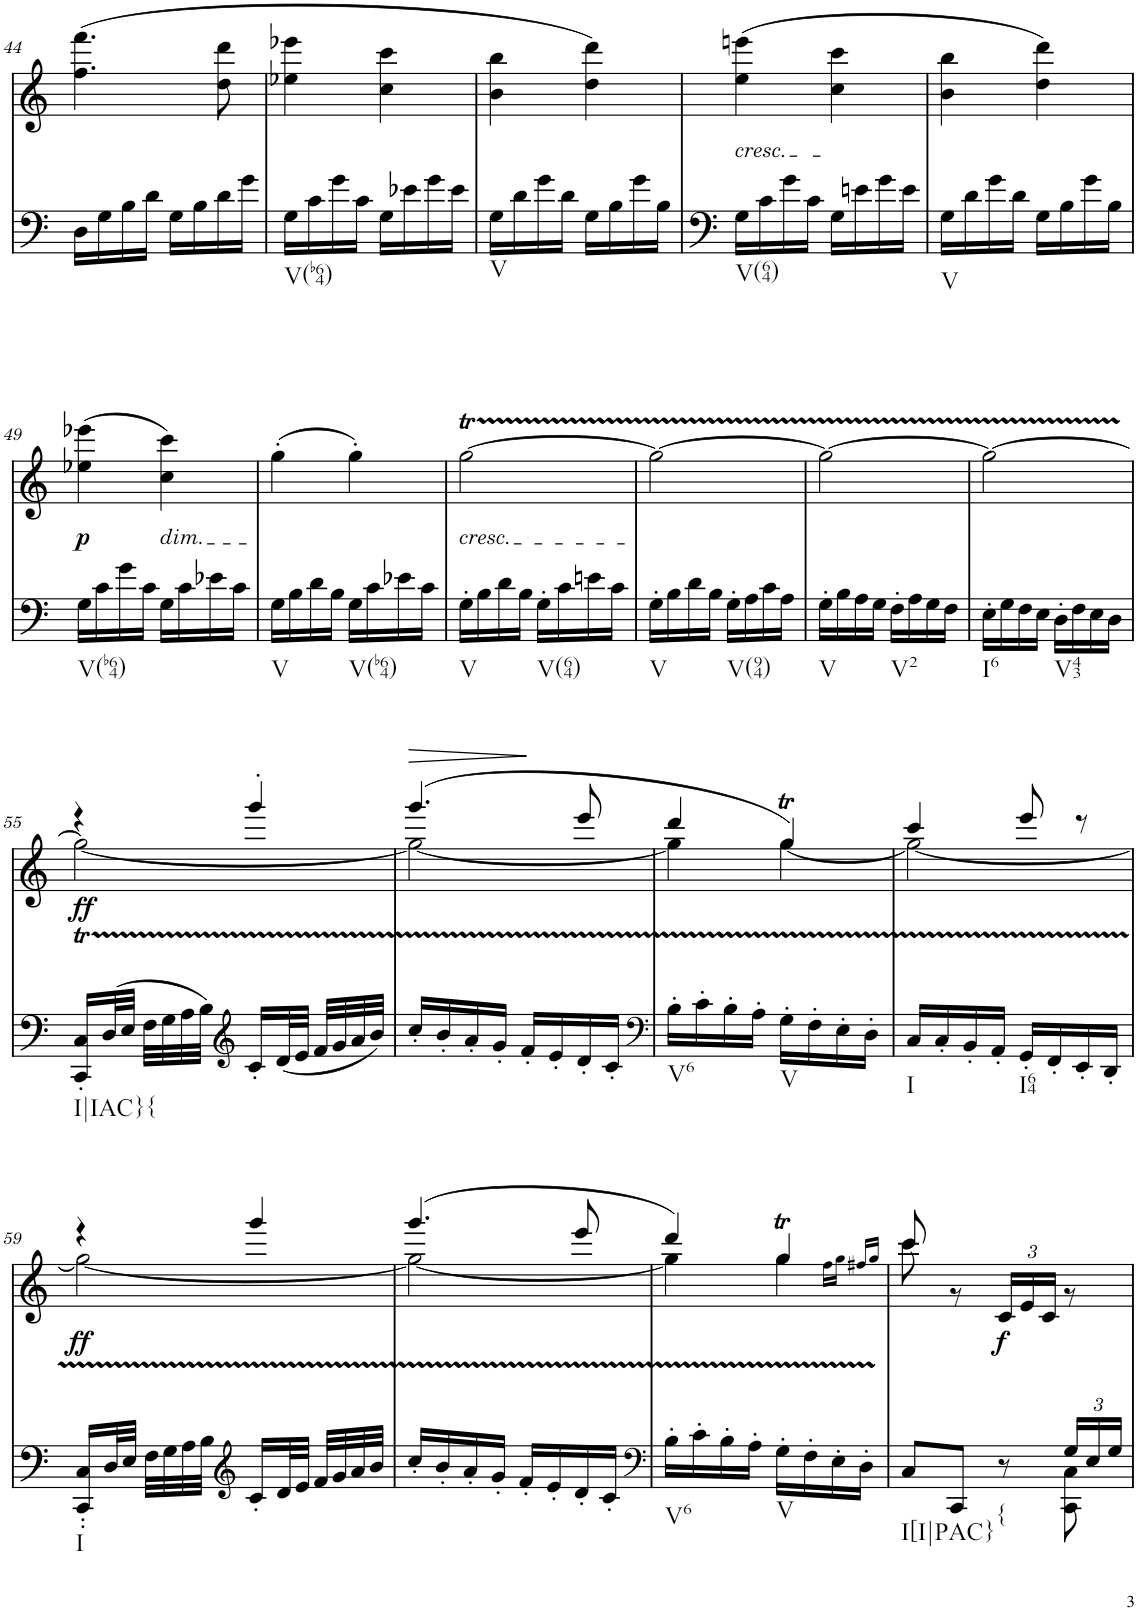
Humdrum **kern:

**kern	**dynam	**kern	**text	**dynam
*part2	*part2	*part1	*part1	*part1
*staff2	*staff2	*staff1	*staff1	*staff1
*I"piano	*	*I"piano	*	*
*I'Pno	*	*I'Pno	*	*
!!LO:PB:g=z
*clefF4	*	*clefG2	*	*
*k[]	*	*k[]	*	*
*M2/4	*	*M2/4	*	*
=44	=44	=44	=44	=44
16D\LL	.	(4.ff\ 4.fff\	.	.
16G\	.	.	.	.
16B\	.	.	.	.
16d\JJ	.	.	.	.
16G\LL	.	.	.	.
16B\	.	.	.	.
16d\	.	8dd\ 8ddd\	.	.
16g\JJ	.	.	.	.
=45	=45	=45	=45	=45
!LO:TX:b:t=V(b64)	!	!	!	!
16G\LL	.	4ee-X\ 4eee-X\	.	.
16c\	.	.	.	.
16g\	.	.	.	.
16c\JJ	.	.	.	.
16G\LL	.	4cc\ 4ccc\	.	.
16e-X\	.	.	.	.
16g\	.	.	.	.
16e-\JJ	.	.	.	.
=46	=46	=46	=46	=46
!LO:TX:b:t=V	!	!	!	!
16G\LL	.	4b\ 4bb\	.	.
16d\	.	.	.	.
16g\	.	.	.	.
16d\JJ	.	.	.	.
16G\LL	.	4dd\ 4ddd\)	.	.
16B\	.	.	.	.
16g\	.	.	.	.
16B\JJ	.	.	.	.
=47	=47	=47	=47	=47
!	!	!LO:TX:b:i:t=cresc.	!	!
!LO:TX:b:t=V(64)	!	!	!	!
!	!	!	!LO:LY:b	!
16G\LL	.	(4ee\ 4eeen\	<	.
16c\	.	.	.	.
16g\	.	.	.	.
16c\JJ	.	.	.	.
16G\LL	.	4cc\ 4ccc\	.	.
16en\	.	.	.	.
16g\	.	.	.	.
16e\JJ	.	.	.	.
=48	=48	=48	=48	=48
!LO:TX:b:t=V	!	!	!	!
16G\LL	.	4b\ 4bb\	.	.
16d\	.	.	.	.
16g\	.	.	.	.
16d\JJ	.	.	.	.
16G\LL	.	4dd\ 4ddd\)	.	.
16B\	.	.	.	.
16g\	.	.	.	.
16B\JJ	.	.	.	.
!!LO:LB:g=z
=49	=49	=49	=49	=49
!LO:TX:b:t=V(b64)	!	!	!	!
!	!	!	!LO:LY:b	!LO:DY:b
16G\LL	.	(4ee-X\ 4eee-X\	p	p
16c\	.	.	.	.
16g\	.	.	.	.
16c\JJ	.	.	.	.
!	!	!LO:TX:b:i:t=dim.	!	!
!	!	!	!LO:LY:b	!
16G\LL	.	4cc\ 4ccc\)	>	.
16c\	.	.	.	.
16e-X\	.	.	.	.
16c\JJ	.	.	.	.
=50	=50	=50	=50	=50
!LO:TX:b:t=V	!	!	!	!
16G\LL	.	(4gg'\	.	.
16B\	.	.	.	.
16d\	.	.	.	.
16B\JJ	.	.	.	.
!LO:TX:b:t=V(b64)	!	!	!	!
16G\LL	.	4gg'\)	.	.
16c\	.	.	.	.
16e-X\	.	.	.	.
16c\JJ	.	.	.	.
=51	=51	=51	=51	=51
!	!	!LO:TX:b:i:t=cresc.	!	!
!LO:TX:b:t=V	!	!	!	!
!	!	!	!LO:LY:b	!
16G'\LL	.	[2ggT\	<	.
16B\	.	.	.	.
16d\	.	.	.	.
16B\JJ	.	.	.	.
!LO:TX:b:t=V(64)	!	!	!	!
16G'\LL	.	.	.	.
16c\	.	.	.	.
16en\	.	.	.	.
16c\JJ	.	.	.	.
=52	=52	=52	=52	=52
!LO:TX:b:t=V	!	!	!	!
16G'\LL	.	2gg\_	.	.
16B\	.	.	.	.
16d\	.	.	.	.
16B\JJ	.	.	.	.
!LO:TX:b:t=V(94)	!	!	!	!
16G'\LL	.	.	.	.
16A\	.	.	.	.
16c\	.	.	.	.
16A\JJ	.	.	.	.
=53	=53	=53	=53	=53
!LO:TX:b:t=V	!	!	!	!
16G'\LL	.	2gg\_	.	.
16B\	.	.	.	.
16A\	.	.	.	.
16G\JJ	.	.	.	.
!LO:TX:b:t=V2	!	!	!	!
16F'\LL	.	.	.	.
16A\	.	.	.	.
16G\	.	.	.	.
16F\JJ	.	.	.	.
=54	=54	=54	=54	=54
!LO:TX:b:t=I6	!	!	!	!
!	!	!	!LO:LY:b	!
16E'\LL	.	2ggTTT\_	ff	.
16G\	.	.	.	.
16F\	.	.	.	.
16E\JJ	.	.	.	.
!LO:TX:b:t=V43	!	!	!	!
16D'\LL	.	.	.	.
16F\	.	.	.	.
16E\	.	.	.	.
16D\JJ	.	.	.	.
!!LO:LB:g=z
=55	=55	=55	=55	=55
*	*	*^	*	*
!LO:TX:b:t=I|IAC}{	!	!	!	!	!
!	!LO:DY:a	!	!	!	!
16CC/T' 16C/T'LL	ff	4r	2gg\_	.	.
(32D/L	.	.	.	.	.
32E/JJJ	.	.	.	.	.
32F\LLL	.	.	.	.	.
32G\	.	.	.	.	.
32A\	.	.	.	.	.
32B\JJJ)	.	.	.	.	.
*clefG2	*	*	*	*	*
16c'/LL	.	4ggg'/	.	.	.
(32d/L	.	.	.	.	.
32e/JJJ	.	.	.	.	.
32f/LLL	.	.	.	.	.
32g/	.	.	.	.	.
32a/	.	.	.	.	.
32b/JJJ)	.	.	.	.	.
=56	=56	=56	=56	=56	=56
!	!	!	!	!	!LO:HP:b
16cc'/LL	.	(4.ggg/	2gg\_	.	>
16b'/	.	.	.	.	.
16a'/	.	.	.	.	.
16g'/JJ	.	.	.	.	.
16f'/LL	.	.	.	.	.
16e'/	.	.	.	.	.
16d'/	.	8eee/	.	.	]
16c'/JJ	.	.	.	.	.
=57	=57	=57	=57	=57	=57
*clefF4	*	*	*	*	*
!LO:TX:b:t=V6	!	!	!	!	!
16B'\LL	.	4ddd/	4gg\]	.	.
16c'\	.	.	.	.	.
16B'\	.	.	.	.	.
16A'\JJ	.	.	.	.	.
!LO:TX:b:t=V	!	!	!	!	!
16G'\LL	.	4ggT/)	[4gg\	.	.
16F'\	.	.	.	.	.
16E'\	.	.	.	.	.
16D'\JJ	.	.	.	.	.
=58	=58	=58	=58	=58	=58
!LO:TX:b:t=I	!	!	!	!	!
16C/LL	.	4ccc/	2gg\_	.	.
16C'/	.	.	.	.	.
16BB'/	.	.	.	.	.
16AA'/JJ	.	.	.	.	.
!LO:TX:b:t=I64	!	!	!	!	!
16GG'/LL	.	8eee/	.	.	.
16FF'/	.	.	.	.	.
16EE'/	.	8r	.	.	.
16DD'/JJ	.	.	.	.	.
!!LO:LB:g=z	!!
=59	=59	=59	=59	=59	=59
!LO:TX:b:t=I	!	!	!	!	!
!	!	!	!	!	!LO:DY:b
16CC/' 16C/'LL	.	4r	2gg\_	.	ff
32D/L	.	.	.	.	.
32E/JJJ	.	.	.	.	.
32F\LLL	.	.	.	.	.
32G\	.	.	.	.	.
32A\	.	.	.	.	.
32B\JJJ	.	.	.	.	.
*clefG2	*	*	*	*	*
16c'/LL	.	4ggg/	.	.	.
32d/L	.	.	.	.	.
32e/JJJ	.	.	.	.	.
32f/LLL	.	.	.	.	.
32g/	.	.	.	.	.
32a/	.	.	.	.	.
32b/JJJ	.	.	.	.	.
=60	=60	=60	=60	=60	=60
!	!	!	!	!LO:LY:b	!
16cc'/LL	.	(4.ggg/	2gg\_	>	.
16b'/	.	.	.	.	.
16a'/	.	.	.	.	.
16g'/JJ	.	.	.	.	.
16f'/LL	.	.	.	.	.
16e'/	.	.	.	.	.
16d'/	.	8eee/	.	.	.
16c'/JJ	.	.	.	.	.
=61	=61	=61	=61	=61	=61
*clefF4	*	*	*	*	*
!LO:TX:b:t=V6	!	!	!	!	!
16B'\LL	.	4ddd/)	4gg\]	.	.
16c'\	.	.	.	.	.
16B'\	.	.	.	.	.
16A'\JJ	.	.	.	.	.
!LO:TX:b:t=V	!	!	!	!	!
16G'\LL	.	4ggT/	4gg\	.	.
16F'\	.	.	.	.	.
16E'\	.	.	.	.	.
16DTTT'\JJ	.	.	.	.	.
.	.	16qff#X/LL	16qff#\LL	.	.
.	.	16qgg/JJ	16qgg\JJ	.	.
=62	=62	=62	=62	=62	=62
*^	*	*	*	*	*
!LO:TX:b:t=I[I|PAC}	!	!	!	!	!	!
8C/L	4.ryy	.	8ccc\	8ccc/	.	.
8CC/J	.	.	4.ryy	8r	.	.
*	*	*	*	*Xbrackettup	*	*
!LO:TX:b:t={	!	!	!	!	!	!
!	!	!	!	!	!LO:LY:b	!LO:DY:b
8r	.	.	.	24c/LL	f	f
.	.	.	.	24e/	.	.
.	.	.	.	24c/JJ	.	.
*Xbrackettup	*	*	*	*	*	*
24G/LL	8CC\ 8C\	.	.	8r	.	.
24E/	.	.	.	.	.	.
24G/JJ	.	.	.	.	.	.
*v	*v	*	*	*	*	*
*	*	*v	*v	*	*
=	=	=	=	=
*-	*-	*-	*-	*-
